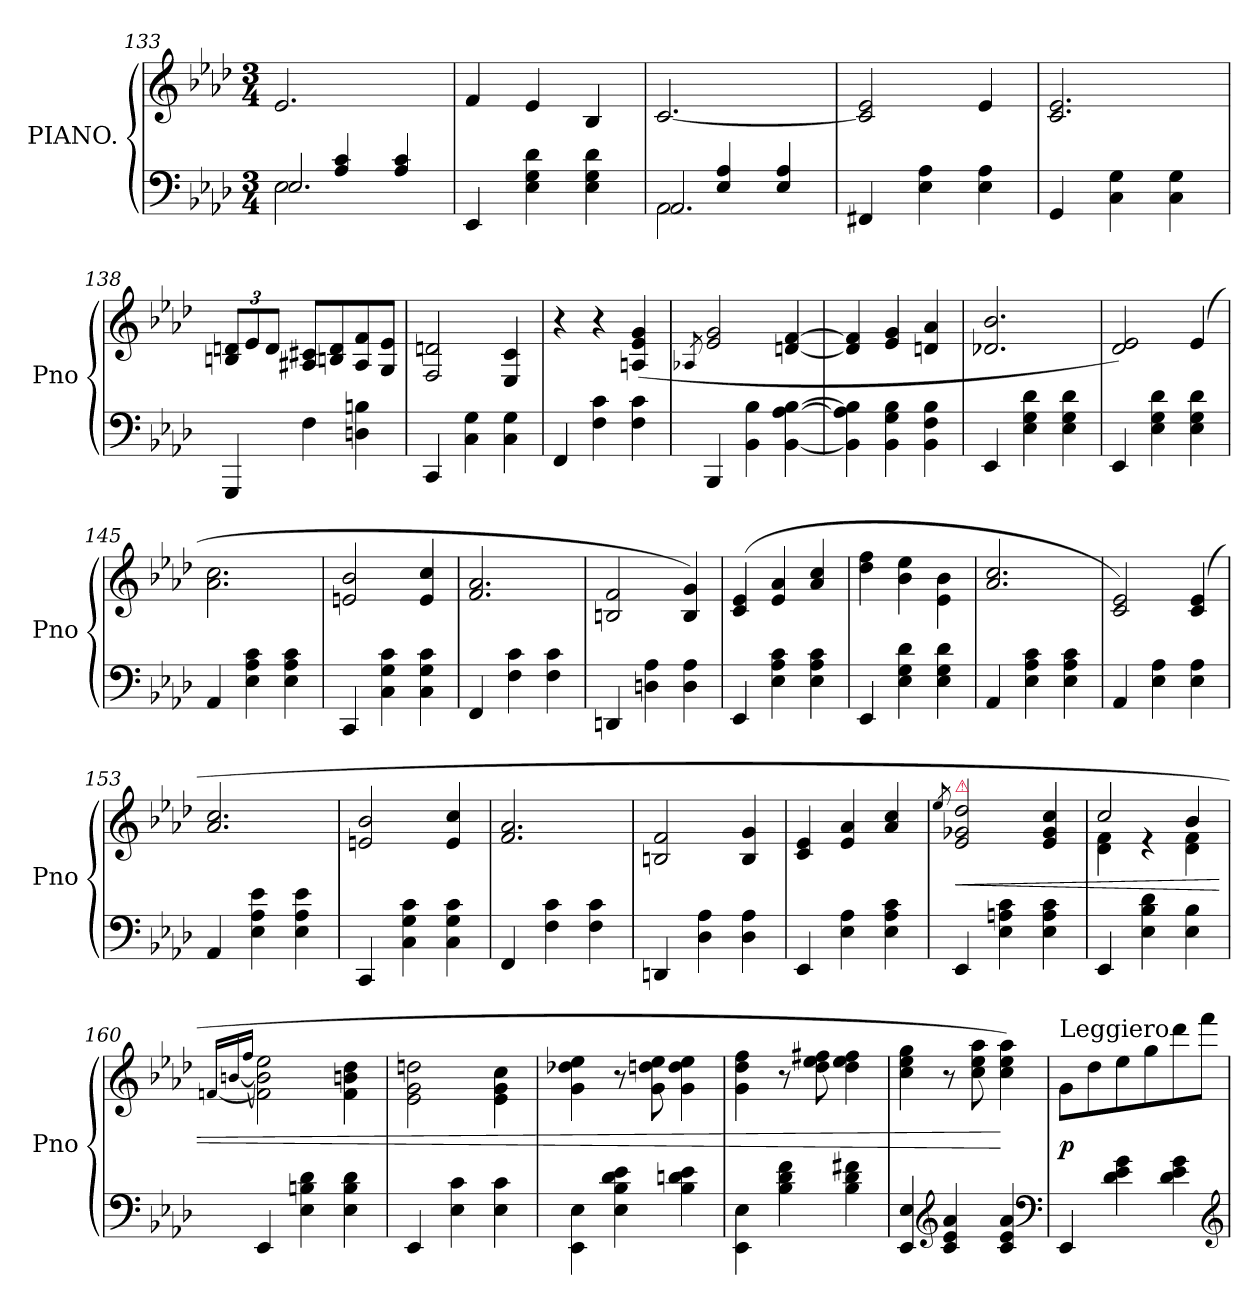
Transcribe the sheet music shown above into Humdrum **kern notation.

**kern	**kern	**dynam
*part1	*part1	*part1
*staff2	*staff1	*staff1/2
*I"PIANO.	*	*
*I'Pno	*	*
*clefF4	*clefG2	*
*k[b-e-a-d-]	*k[b-e-a-d-]	*
*A-:	*A-:	*
*M3/4	*M3/4	*
=133	=133	=133
*^	*	*
*	*^	*	*
4reyy	2E-	2.E-/	2.e-	.
4A- 4c	.	.	.	.
4rgyy	4A-/ 4c/	.	.	.
*v	*v	*v	*	*
=134	=134	=134
4EE-	4f	.
4E- 4G 4d-	4e-	.
4E- 4G 4d-	4B-	.
=135	=135	=135
*^	*	*
*	*^	*	*
4rcyy	2AA-	2.AA-/	[2.c	.
4E- 4A-	.	.	.	.
4E-/ 4A-/	4rgyy	.	.	.
*v	*v	*v	*	*
=136	=136	=136
4FF#X	2c] 2e-	.
4E- 4A-	.	.
4E- 4A-	4e-	.
=137	=137	=137
4GG	2.c 2.e-	.
4C 4G	.	.
4C 4G	.	.
=138	=138	=138
4GGG	12Bn 12dnL	.
.	12e-	.
.	12dJ	.
4F	8A#X 8c#XL	.
.	8Bn 8d	.
4Dn 4Bn	8A# 8f	.
.	8G 8e-J	.
=139	=139	=139
4CC/	2F/ 2dn/	.
4C\ 4G\	.	.
4C\ 4G\	4E-/ 4c/	.
=140	=140	=140
4FF	4r	.
4F 4c	4r	.
4F 4c	(>4An 4e- 4g	.
=141	=141	=141
.	8qA-X/	.
4BBB-	2e- 2g	.
4BB- 4B-	.	.
[4BB- [4A- [4B-	[4dn [4f	.
=142	=142	=142
4BB-] 4A-] 4B-]	4dn] 4f]	.
4BB- 4G 4B-	4e- 4g	.
4BB- 4F 4B-	4d 4a-	.
=143	=143	=143
4EE-	2.d-X 2.b-	.
4E- 4G 4d-	.	.
4E- 4G 4d-	.	.
=144	=144	=144
4EE-	2d- 2e-)	.
4E- 4G 4d-	.	.
4E- 4G 4d-	(>4e-	.
=145	=145	=145
4AA-	2.a- 2.cc	.
4E- 4A- 4c	.	.
4E- 4A- 4c	.	.
=146	=146	=146
4CC	2en 2b-	.
4C 4G 4c	.	.
4C 4G 4c	4e 4cc	.
=147	=147	=147
4FF	2.f 2.a-	.
4F 4c	.	.
4F 4c	.	.
=148	=148	=148
4DDn	2Bn 2f	.
4Dn 4A-	.	.
4D 4A-	4B 4g)	.
=149	=149	=149
4EE-	(>4c 4e-	.
4E- 4A- 4c	4e- 4a-	.
4E- 4A- 4c	4a-/ 4cc/	.
=150	=150	=150
4EE-	4dd- 4ff	.
4E- 4G 4d-	4b- 4ee-	.
4E- 4G 4d-	4e-\ 4b-\	.
=151	=151	=151
4AA-	2.a-/ 2.cc/	.
4E- 4A- 4c	.	.
4E- 4A- 4c	.	.
=152	=152	=152
4AA-	2c 2e-)	.
4E- 4A-	.	.
4E- 4A-	(>4c 4e-	.
=153	=153	=153
4AA-	2.a-/ 2.cc/	.
4E- 4A- 4e-	.	.
4E- 4A- 4e-	.	.
=154	=154	=154
4CC	2en 2b-	.
4C 4G 4c	.	.
4C 4G 4c	4e 4cc	.
=155	=155	=155
4FF	2.f 2.a-	.
4F 4c	.	.
4F 4c	.	.
=156	=156	=156
4DDn	2Bn 2f	.
4D- 4A-	.	.
4D- 4A-	4B 4g	.
=157	=157	=157
4EE-	4c 4e-	.
4E- 4A-	4e- 4a-	.
4E- 4A- 4c	4a-/ 4cc/	.
=158	=158	=158
.	8qee-/	.
!	!LO:TX:a:color=crimson:t=⚠	!
4EE-	2e- 2g-X 2dd-	<
4E- 4An 4c	.	.
4E- 4A 4c	4e- 4g- 4cc	.
=159	=159	=159
*	*^	*
4EE-	2cc	4d- 4f	.
4E- 4B- 4d-	.	4re	.
4E- 4B-	4b-	4d- 4f	.
*	*v	*v	*
=160	=160	=160
.	[16qqfn/LL	.
.	[16qqbn/	.
.	(<16qqff/JJ	.
4EE-	2f] 2b] 2ee-)	.
4E- 4Bn 4d-	.	.
4E- 4B 4d-	4f\ 4bn\ 4dd-\	.
=161	=161	=161
4EE-	2e-\ 2g\ 2ddn\	.
4E- 4c	.	.
4E- 4c	4e-\ 4g\ 4cc\	.
=162	=162	=162
4EE-\ 4E-\	4g 4dd-X 4ee-	.
4E- 4B- 4d- 4e-	8r	.
.	8g 8ddn 8ee-	.
4B- 4dn 4e-	4g 4dd 4ee-	.
=163	=163	=163
4EE-\ 4E-\	4g 4dd- 4ff	.
4B- 4d- 4f	8r	.
.	8dd- 8ee- 8ff#X	.
4B- 4d- 4f#X	4dd- 4ee- 4ff#	.
=164	=164	=164
4EE- 4E-	4cc 4ee- 4gg	.
*clefG2	*	*
4c 4e- 4a-	8r	.
.	8cc 8ee- 8aa-	.
4c 4e- 4a-	4cc 4ee- 4aa-)	[
*clefF4	*	*
=165	=165	=165
!	!LO:TX:a:t=Leggiero	!
4EE-	8gL	p
.	8dd-	.
4d- 4e- 4g	8ee-	.
.	8gg	.
4d- 4e- 4g	8ddd-	.
.	8fffJ	.
*clefG2	*	*
=	=	=
*-	*-	*-
